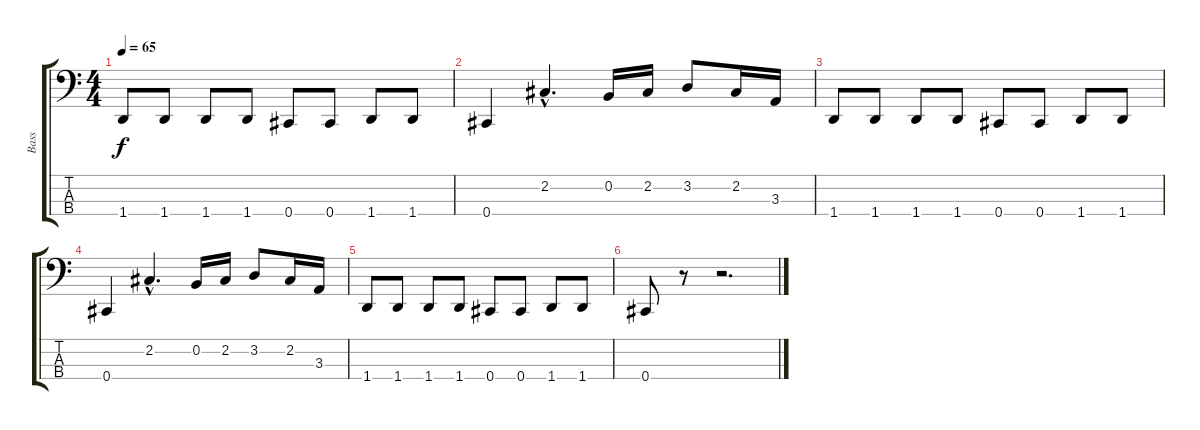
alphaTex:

\track ("Bass" "Bass") {instrument electricbasspick}
\staff {score tabs}
\tuning (E2 B1 Gb1 Db1) {hide}
\ts (4 4)
\tempo 65
\clef f4
\ks c
1.4.8{dy f} 1.4.8 1.4.8 1.4.8 0.4.8 0.4.8 1.4.8 1.4.8 |
0.4.4 2.2{hac}.4{d} 0.2.16 2.2.16 3.2.8 2.2.16 3.3.16 |
1.4.8 1.4.8 1.4.8 1.4.8 0.4.8 0.4.8 1.4.8 1.4.8 |
0.4.4 2.2{hac}.4{d} 0.2.16 2.2.16 3.2.8 2.2.16 3.3.16 |
1.4.8 1.4.8 1.4.8 1.4.8 0.4.8 0.4.8 1.4.8 1.4.8 |
0.4.8 r.8 r.2{d}
